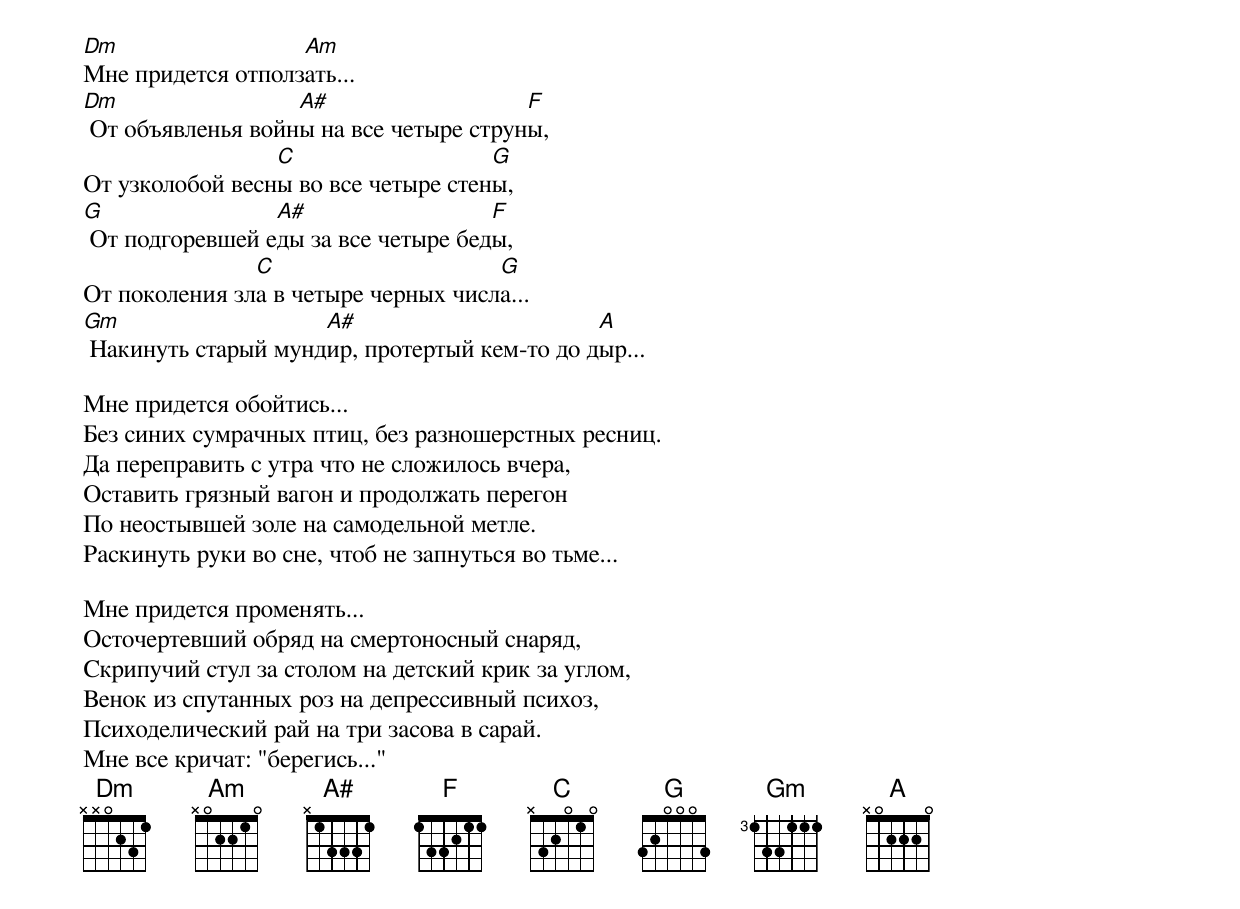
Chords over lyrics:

Dm                 Am
Мне придется отползать...
Dm                 A#                   F
 От объявленья войны на все четыре струны,
                 C                   G
От узколобой весны во все четыре стены,
G                A#                  F
 От подгоревшей еды за все четыре беды,
               C                     G
От поколения зла в четыре черных числа...
Gm                   A#                       A
 Накинуть старый мундир, протертый кем-то до дыр...

Мне придется обойтись...
Без синих сумрачных птиц, без разношерстных ресниц.
Да переправить с утра что не сложилось вчера,
Оставить грязный вагон и продолжать перегон
По неостывшей золе на самодельной метле.
Раскинуть руки во сне, чтоб не запнуться во тьме...

Мне придется променять...
Осточертевший обряд на смертоносный снаряд,
Скрипучий стул за столом на детский крик за углом,
Венок из спутанных роз на депрессивный психоз,
Психоделический рай на три засова в сарай.
Мне все кричат: "берегись..."
